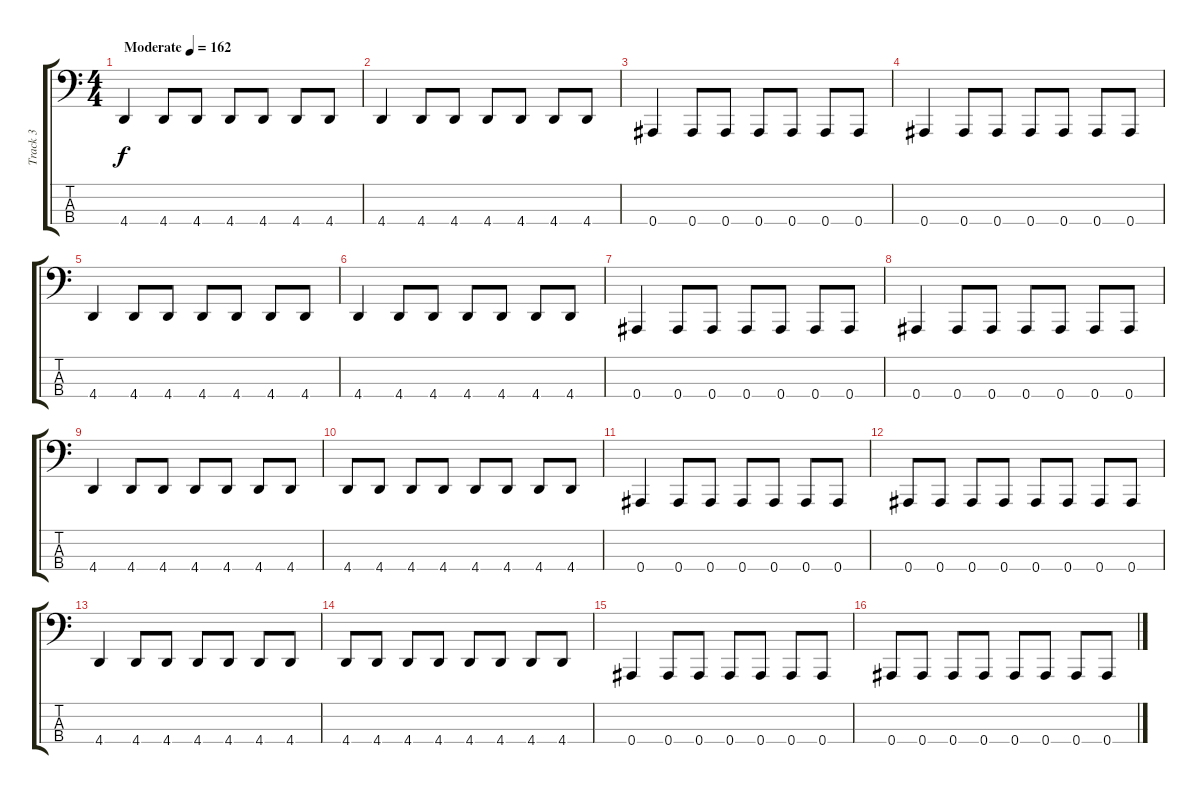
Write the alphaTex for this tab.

\track ("Track 3" "Track 3") {instrument electricbassfinger}
\staff {score tabs}
\tuning (F2 Bb1 F1 Bb0) {hide}
\ts (4 4)
\tempo (162 "Moderate")
\clef f4
\ks c
4.4.4{dy f instrument electricbassfinger} 4.4.8 4.4.8 4.4.8 4.4.8 4.4.8 4.4.8 |
4.4.4 4.4.8 4.4.8 4.4.8 4.4.8 4.4.8 4.4.8 |
0.4.4 0.4.8 0.4.8 0.4.8 0.4.8 0.4.8 0.4.8 |
0.4.4 0.4.8 0.4.8 0.4.8 0.4.8 0.4.8 0.4.8 |
4.4.4 4.4.8 4.4.8 4.4.8 4.4.8 4.4.8 4.4.8 |
4.4.4 4.4.8 4.4.8 4.4.8 4.4.8 4.4.8 4.4.8 |
0.4.4 0.4.8 0.4.8 0.4.8 0.4.8 0.4.8 0.4.8 |
0.4.4 0.4.8 0.4.8 0.4.8 0.4.8 0.4.8 0.4.8 |
4.4.4 4.4.8 4.4.8 4.4.8 4.4.8 4.4.8 4.4.8 |
4.4.8 4.4.8 4.4.8 4.4.8 4.4.8 4.4.8 4.4.8 4.4.8 |
0.4.4 0.4.8 0.4.8 0.4.8 0.4.8 0.4.8 0.4.8 |
0.4.8 0.4.8 0.4.8 0.4.8 0.4.8 0.4.8 0.4.8 0.4.8 |
4.4.4 4.4.8 4.4.8 4.4.8 4.4.8 4.4.8 4.4.8 |
4.4.8 4.4.8 4.4.8 4.4.8 4.4.8 4.4.8 4.4.8 4.4.8 |
0.4.4 0.4.8 0.4.8 0.4.8 0.4.8 0.4.8 0.4.8 |
0.4.8 0.4.8 0.4.8 0.4.8 0.4.8 0.4.8 0.4.8 0.4.8
